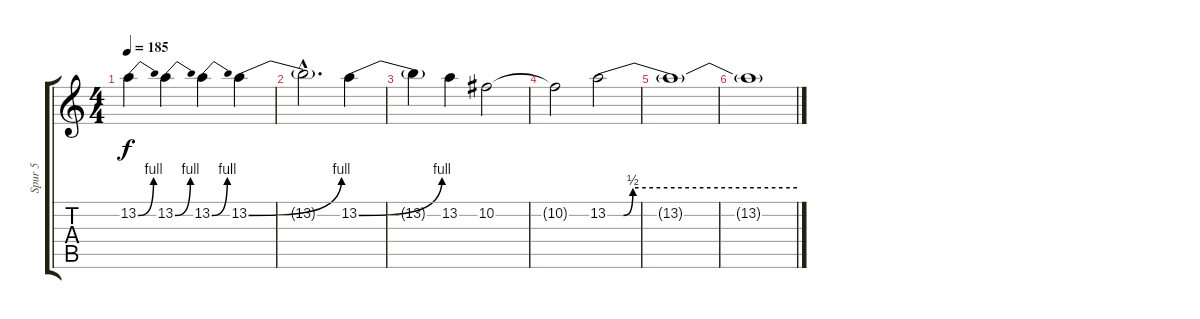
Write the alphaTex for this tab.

\track ("Spur 5" "Spur 5") {instrument overdrivenguitar}
\staff {score tabs}
\tuning (Db4 Ab3 E3 B2 Gb2 B1) {hide}
\ts (4 4)
\tempo 185
\clef g2
\ks c
13.2{be (bend 0 0 60 4)}.4{dy f} 13.2{be (bend 0 0 60 4)}.4 13.2{be (bend 0 0 60 4)}.4 13.2{be (bend 0 0 60 4)}.4 |
13.2{hac t}.2{d} 13.2{be (bend 0 0 60 4)}.4 |
13.2{t}.4 13.2.4 10.2.2 |
10.2{t}.2 13.2{be (custom 0 0 5 0 8 2 60 2)}.2 |
13.2{t}.1 |
13.2{t}.1
